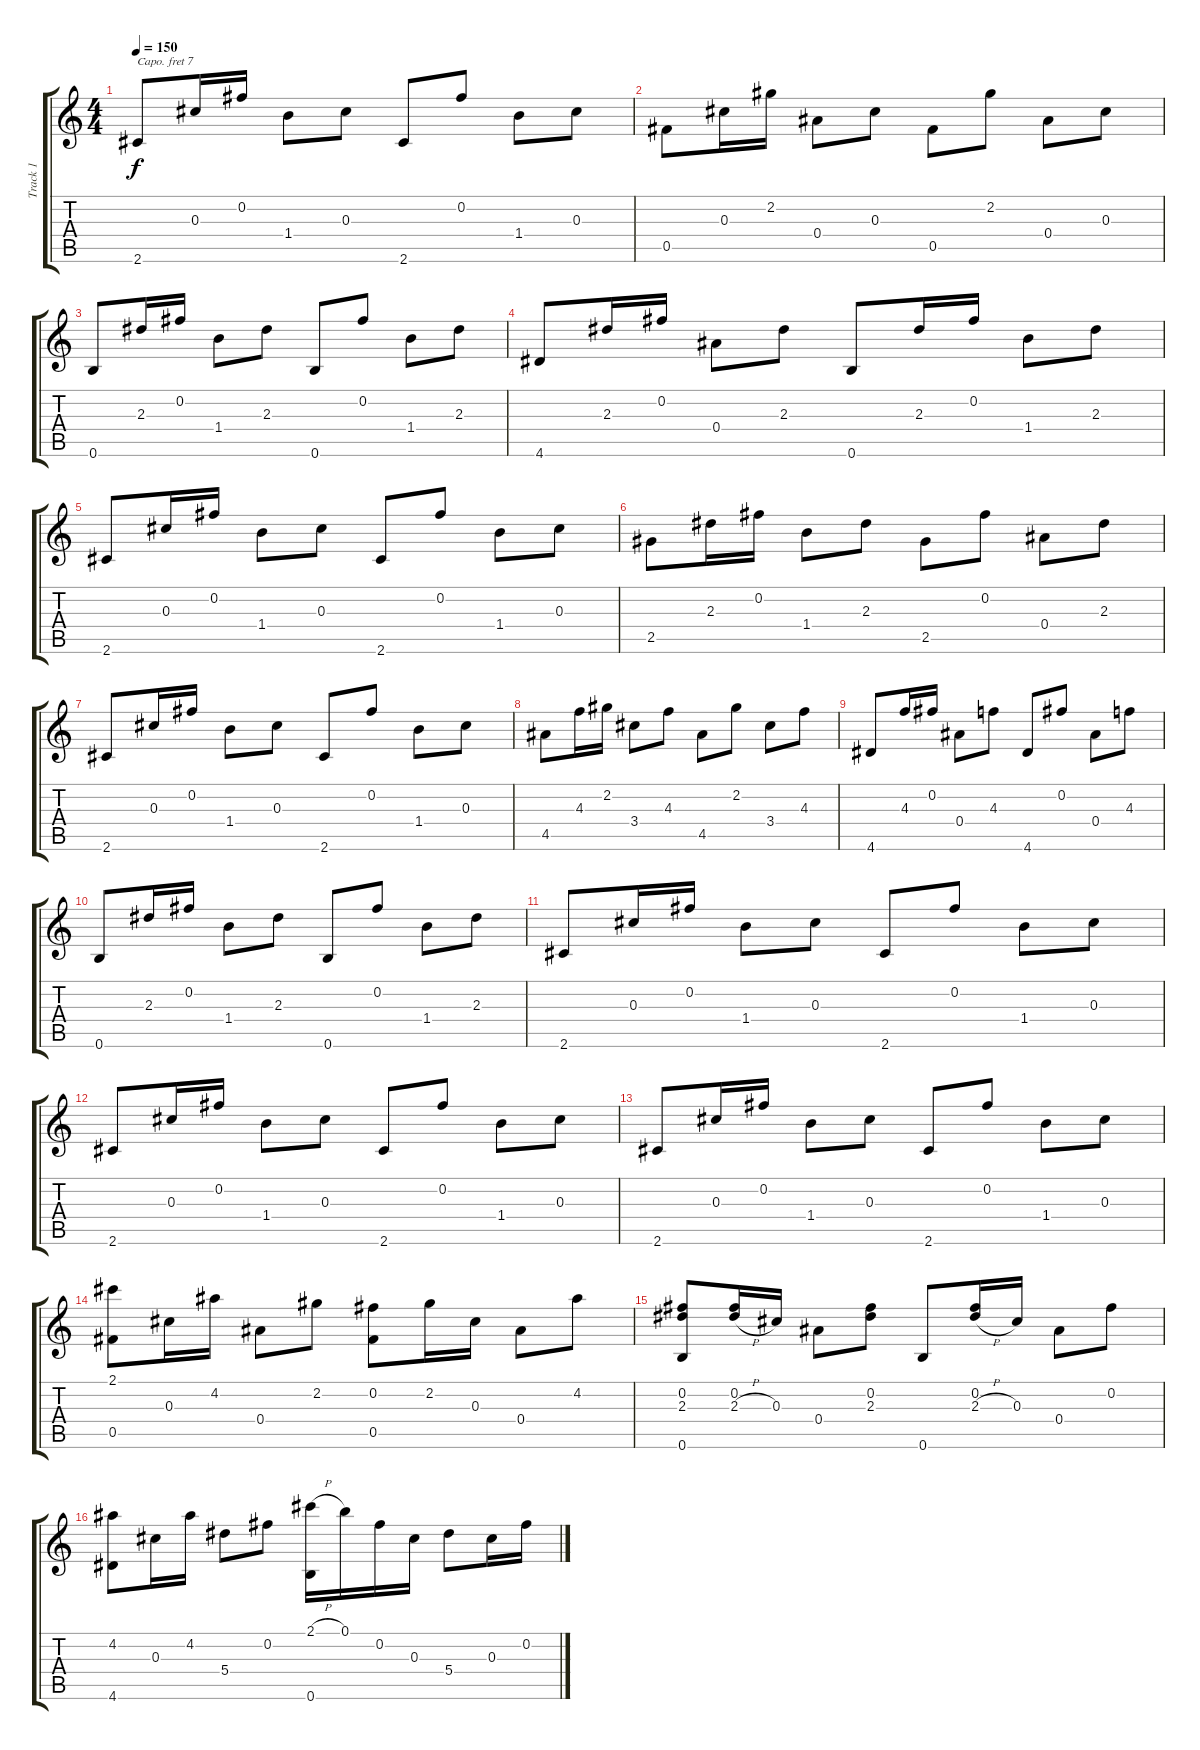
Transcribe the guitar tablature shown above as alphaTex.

\track ("Track 1" "Track 1") {instrument acousticguitarsteel}
\staff {score tabs}
\capo 7
\tuning (E4 B3 Gb3 Eb3 B2 E2) {hide}
\ts (4 4)
\tempo 150
\clef g2
\ks c
2.6.8{dy f} 0.3.16 0.2.16 1.4.8 0.3.8 2.6.8 0.2.8 1.4.8 0.3.8 |
0.5.8 0.3.16 2.2.16 0.4.8 0.3.8 0.5.8 2.2.8 0.4.8 0.3.8 |
0.6.8 2.3.16 0.2.16 1.4.8 2.3.8 0.6.8 0.2.8 1.4.8 2.3.8 |
4.6.8 2.3.16 0.2.16 0.4.8 2.3.8 0.6.8 2.3.16 0.2.16 1.4.8 2.3.8 |
2.6.8 0.3.16 0.2.16 1.4.8 0.3.8 2.6.8 0.2.8 1.4.8 0.3.8 |
2.5.8 2.3.16 0.2.16 1.4.8 2.3.8 2.5.8 0.2.8 0.4.8 2.3.8 |
2.6.8 0.3.16 0.2.16 1.4.8 0.3.8 2.6.8 0.2.8 1.4.8 0.3.8 |
4.5.8 4.3.16 2.2.16 3.4.8 4.3.8 4.5.8 2.2.8 3.4.8 4.3.8 |
4.6.8 4.3.16 0.2.16 0.4.8 4.3.8 4.6.8 0.2.8 0.4.8 4.3.8 |
0.6.8 2.3.16 0.2.16 1.4.8 2.3.8 0.6.8 0.2.8 1.4.8 2.3.8 |
2.6.8 0.3.16 0.2.16 1.4.8 0.3.8 2.6.8 0.2.8 1.4.8 0.3.8 |
2.6.8 0.3.16 0.2.16 1.4.8 0.3.8 2.6.8 0.2.8 1.4.8 0.3.8 |
2.6.8 0.3.16 0.2.16 1.4.8 0.3.8 2.6.8 0.2.8 1.4.8 0.3.8 |
(2.1 0.5).8 0.3.16 4.2.16 0.4.8 2.2.8 (0.2 0.5).8 2.2.16 0.3.16 0.4.8 4.2.8 |
(0.2 2.3 0.6).8 (0.2 2.3{h}).16 0.3.16 0.4.8 (0.2 2.3).8 0.6.8 (0.2 2.3{h}).16 0.3.16 0.4.8 0.2.8 |
(4.2 4.6).8 0.3.16 4.2.16 5.4.8 0.2.8 (2.1{h} 0.6).16 0.1.16 0.2.16 0.3.16 5.4.8 0.3.16 0.2.16
